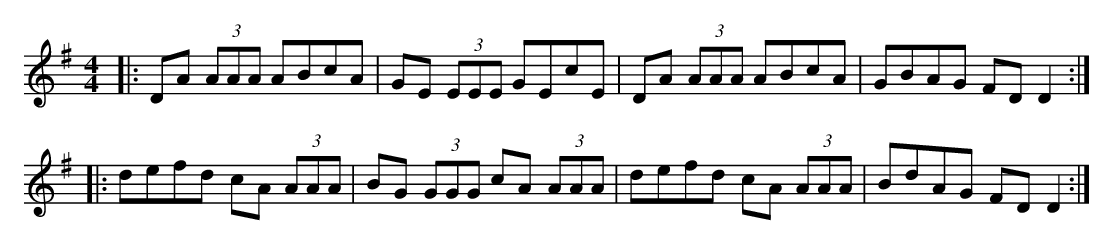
X:1
M:4/4
K:Dmix
|:DA (3AAA ABcA|GE (3EEE GEcE|DA (3AAA ABcA|GBAG FDD2:|
|:defd cA (3AAA|BG (3GGG cA (3AAA|defd cA (3AAA|BdAG FDD2:|
